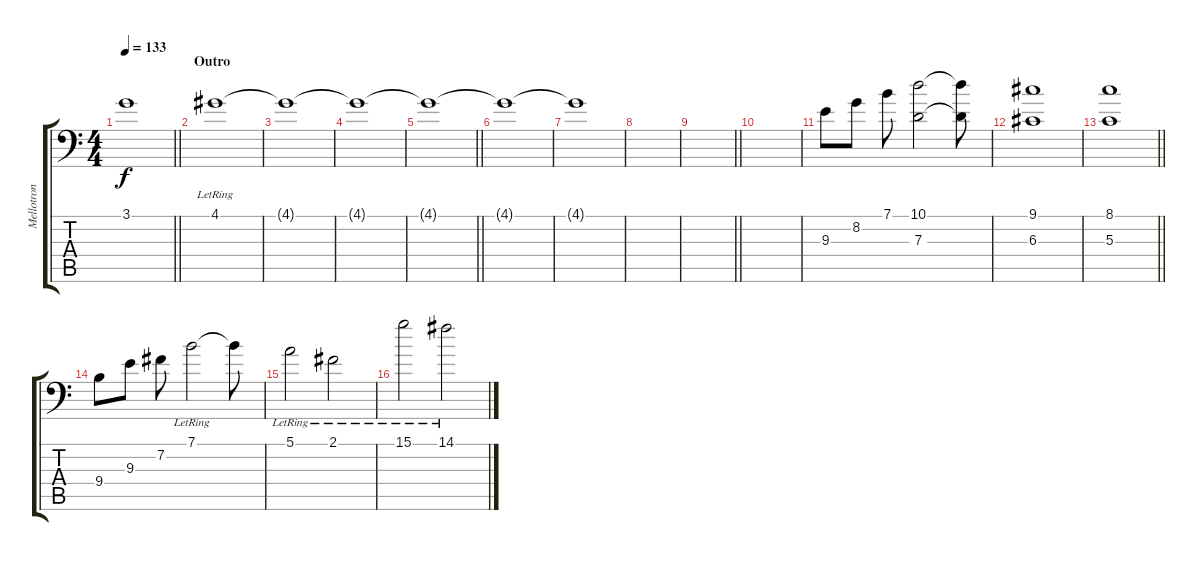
\track ("Mellotron" "Mellotron") {instrument flute}
\staff {score tabs}
\tuning (E4 B3 G3 D3 A2 E1) {hide}
\ts (4 4)
\tempo 133
\clef f4
\barLineRight lightlight
\ks c
3.1{t}.1{dy f} |
\section ("" "Outro")
4.1{lr}.1 |
4.1{t}.1 |
4.1{t}.1{volume 0} |
\barLineRight lightlight
4.1{t}.1 |
\section ("" "")
4.1{t}.1 |
4.1{t}.1 |
|
\barLineRight lightlight
|
\section ("" "")
|
9.3.8 8.2.8 7.1.8 (10.1 7.3).2 (10.1{t} 7.3{t}).8 |
(9.1 6.3).1 |
\barLineRight lightlight
(8.1 5.3).1 |
\section ("" "")
9.4.8 9.3.8 7.2.8 7.1{lr}.2 7.1{t}.8 |
5.1{lr}.2 2.1{lr}.2 |
15.1{lr}.2 14.1{lr}.2
